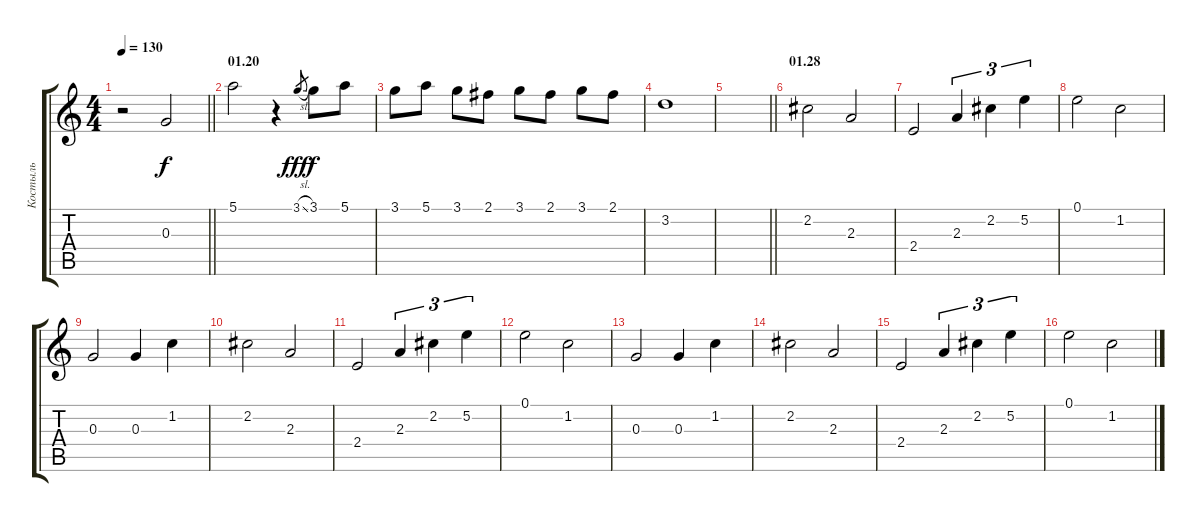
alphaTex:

\track ("Костыль" "Костыль") {instrument electricguitarjazz}
\staff {score tabs}
\tuning (E4 B3 G3 D3 A2 E2) {hide}
\ts (4 4)
\tempo 130
\clef g2
\barLineRight lightlight
\ks c
r.2{dy f} 0.3.2 |
\section ("" "01.20")
5.1.2 r.4 3.1{sl}.8{gr dy fff} 3.1.8{dy f} 5.1.8 |
3.1.8 5.1.8 3.1.8 2.1.8 3.1.8 2.1.8 3.1.8 2.1.8 |
3.2.1 |
\barLineRight lightlight
|
\section ("" "01.28")
2.2.2{volume 12} 2.3.2 |
2.4.2 2.3.4{tu (3 2)} 2.2.4{tu (3 2)} 5.2.4{tu (3 2)} |
0.1.2 1.2.2 |
0.3.2 0.3.4 1.2.4 |
2.2.2 2.3.2 |
2.4.2 2.3.4{tu (3 2)} 2.2.4{tu (3 2)} 5.2.4{tu (3 2)} |
0.1.2 1.2.2 |
0.3.2 0.3.4 1.2.4 |
2.2.2 2.3.2 |
2.4.2 2.3.4{tu (3 2)} 2.2.4{tu (3 2)} 5.2.4{tu (3 2)} |
0.1.2 1.2.2
